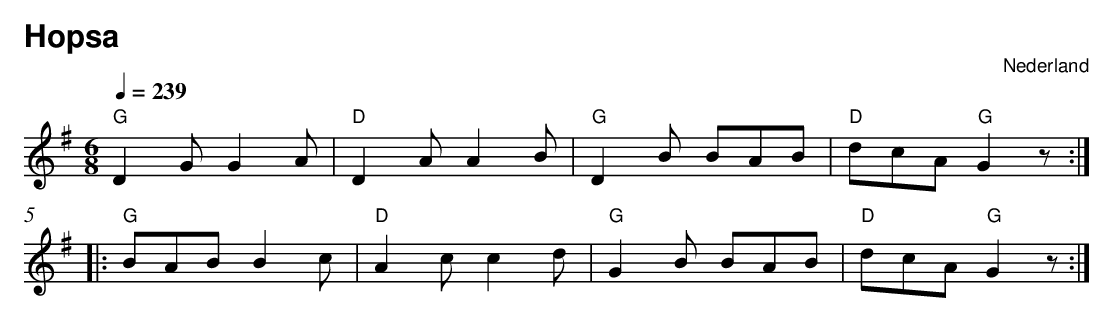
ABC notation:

X:1
T:Hopsa
O:Nederland
M:6/8
L:1/8
Q:1/4=239
K:G
V:1
"G" D2 GG2 A|"D" D2 AA2 B|"G" D2B BAB |"D" dcA"G" G2 z:|:$
"G" BAB B2 c|"D" A2 cc2 d|"G" G2B BAB |"D" dcA"G" G2 z:|
